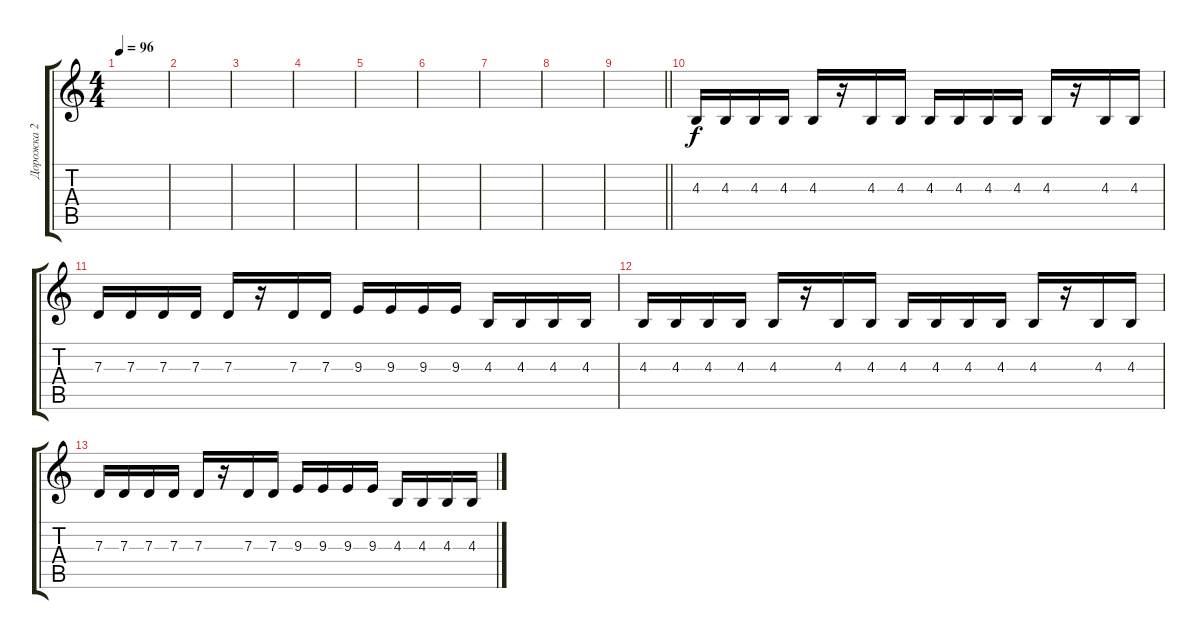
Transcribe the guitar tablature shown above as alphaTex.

\track ("Дорожка 2" "Дорожка 2") {instrument fx6goblins}
\staff {score tabs}
\tuning (E4 B3 G3 D3 A2 E2) {hide}
\ts (4 4)
\tempo 96
\clef g2
\ks c
|
|
|
|
|
|
|
|
\barLineRight lightlight
|
4.3.16 4.3.16 4.3.16 4.3.16 4.3.16 r.16 4.3.16 4.3.16 4.3.16 4.3.16 4.3.16 4.3.16 4.3.16 r.16 4.3.16 4.3.16 |
7.3.16 7.3.16 7.3.16 7.3.16 7.3.16 r.16 7.3.16 7.3.16 9.3.16 9.3.16 9.3.16 9.3.16 4.3.16 4.3.16 4.3.16 4.3.16 |
4.3.16 4.3.16 4.3.16 4.3.16 4.3.16 r.16 4.3.16 4.3.16 4.3.16 4.3.16 4.3.16 4.3.16 4.3.16 r.16 4.3.16 4.3.16 |
7.3.16 7.3.16 7.3.16 7.3.16 7.3.16 r.16 7.3.16 7.3.16 9.3.16 9.3.16 9.3.16 9.3.16 4.3.16 4.3.16 4.3.16 4.3.16
